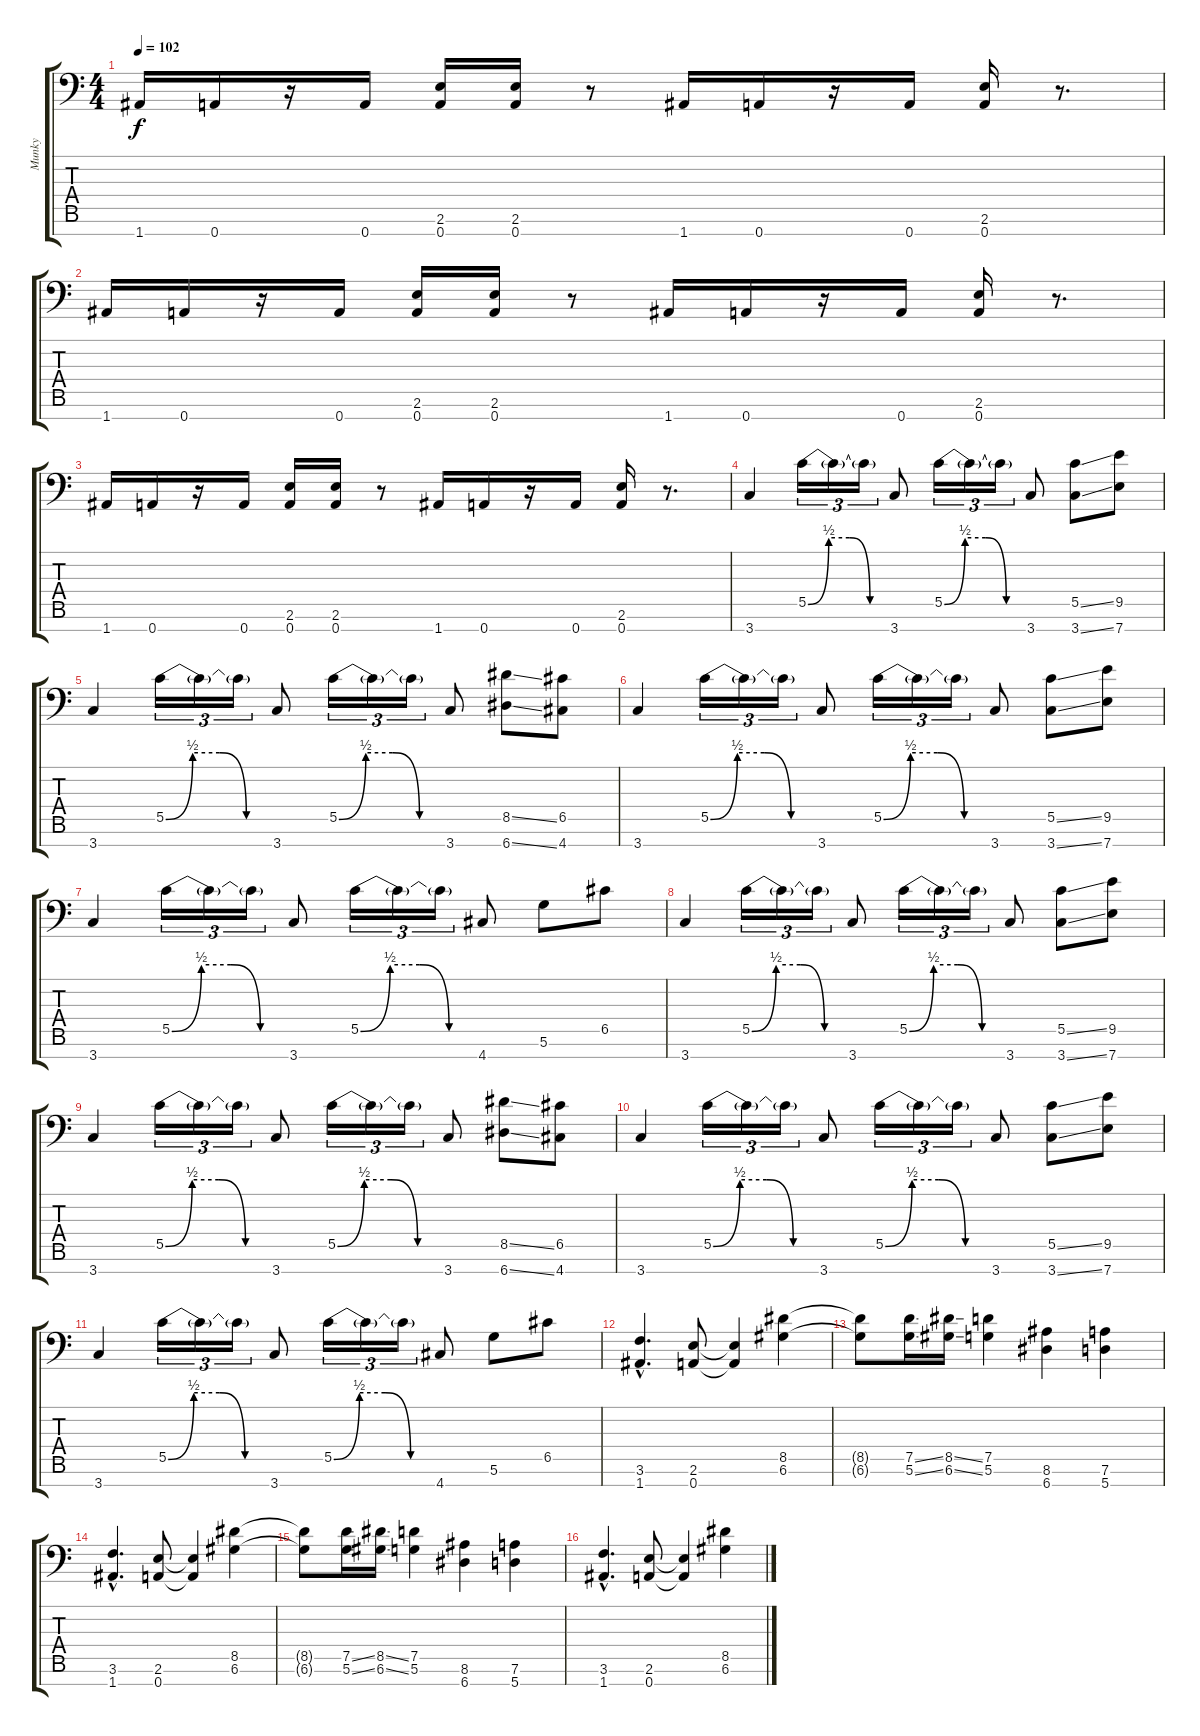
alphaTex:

\track ("Munky" "Munky") {instrument distortionguitar}
\staff {score tabs}
\tuning (D4 A3 F3 C3 G2 D2 A1) {hide}
\ts (4 4)
\tempo 102
\clef f4
\ks c
1.7.16{dy f} 0.7.16 r.16 0.7.16 (2.6 0.7).16 (2.6 0.7).16 r.8 1.7.16 0.7.16 r.16 0.7.16 (2.6 0.7).16 r.8{d} |
1.7.16 0.7.16 r.16 0.7.16 (2.6 0.7).16 (2.6 0.7).16 r.8 1.7.16 0.7.16 r.16 0.7.16 (2.6 0.7).16 r.8{d} |
1.7.16 0.7.16 r.16 0.7.16 (2.6 0.7).16 (2.6 0.7).16 r.8 1.7.16 0.7.16 r.16 0.7.16 (2.6 0.7).16 r.8{d} |
3.7.4{volume 12 balance 10} 5.5{be (custom 0 0 15 2 30 2 45 0 60 0)}.16{tu (3 2)} 5.5{t}.16{tu (3 2)} 5.5{t}.16{tu (3 2)} 3.7.8 5.5{be (custom 0 0 15 2 30 2 45 0 60 0)}.16{tu (3 2)} 5.5{t}.16{tu (3 2)} 5.5{t}.16{tu (3 2)} 3.7.8 (5.5{ss} 3.7{ss}).8 (9.5 7.7).8 |
3.7.4 5.5{be (custom 0 0 15 2 30 2 45 0 60 0)}.16{tu (3 2)} 5.5{t}.16{tu (3 2)} 5.5{t}.16{tu (3 2)} 3.7.8 5.5{be (custom 0 0 15 2 30 2 45 0 60 0)}.16{tu (3 2)} 5.5{t}.16{tu (3 2)} 5.5{t}.16{tu (3 2)} 3.7.8 (8.5{ss} 6.7{ss}).8 (6.5 4.7).8 |
3.7.4 5.5{be (custom 0 0 15 2 30 2 45 0 60 0)}.16{tu (3 2)} 5.5{t}.16{tu (3 2)} 5.5{t}.16{tu (3 2)} 3.7.8 5.5{be (custom 0 0 15 2 30 2 45 0 60 0)}.16{tu (3 2)} 5.5{t}.16{tu (3 2)} 5.5{t}.16{tu (3 2)} 3.7.8 (5.5{ss} 3.7{ss}).8 (9.5 7.7).8 |
3.7.4 5.5{be (custom 0 0 15 2 30 2 45 0 60 0)}.16{tu (3 2)} 5.5{t}.16{tu (3 2)} 5.5{t}.16{tu (3 2)} 3.7.8 5.5{be (custom 0 0 15 2 30 2 45 0 60 0)}.16{tu (3 2)} 5.5{t}.16{tu (3 2)} 5.5{t}.16{tu (3 2)} 4.7.8 5.6.8 6.5.8 |
3.7.4 5.5{be (custom 0 0 15 2 30 2 45 0 60 0)}.16{tu (3 2)} 5.5{t}.16{tu (3 2)} 5.5{t}.16{tu (3 2)} 3.7.8 5.5{be (custom 0 0 15 2 30 2 45 0 60 0)}.16{tu (3 2)} 5.5{t}.16{tu (3 2)} 5.5{t}.16{tu (3 2)} 3.7.8 (5.5{ss} 3.7{ss}).8 (9.5 7.7).8 |
3.7.4 5.5{be (custom 0 0 15 2 30 2 45 0 60 0)}.16{tu (3 2)} 5.5{t}.16{tu (3 2)} 5.5{t}.16{tu (3 2)} 3.7.8 5.5{be (custom 0 0 15 2 30 2 45 0 60 0)}.16{tu (3 2)} 5.5{t}.16{tu (3 2)} 5.5{t}.16{tu (3 2)} 3.7.8 (8.5{ss} 6.7{ss}).8 (6.5 4.7).8 |
3.7.4 5.5{be (custom 0 0 15 2 30 2 45 0 60 0)}.16{tu (3 2)} 5.5{t}.16{tu (3 2)} 5.5{t}.16{tu (3 2)} 3.7.8 5.5{be (custom 0 0 15 2 30 2 45 0 60 0)}.16{tu (3 2)} 5.5{t}.16{tu (3 2)} 5.5{t}.16{tu (3 2)} 3.7.8 (5.5{ss} 3.7{ss}).8 (9.5 7.7).8 |
3.7.4 5.5{be (custom 0 0 15 2 30 2 45 0 60 0)}.16{tu (3 2)} 5.5{t}.16{tu (3 2)} 5.5{t}.16{tu (3 2)} 3.7.8 5.5{be (custom 0 0 15 2 30 2 45 0 60 0)}.16{tu (3 2)} 5.5{t}.16{tu (3 2)} 5.5{t}.16{tu (3 2)} 4.7.8 5.6.8 6.5.8 |
(3.6{hac} 1.7{hac}).4{d volume 14 balance 10} (2.6 0.7).8 (2.6{t} 0.7{t}).4 (8.5 6.6).4 |
(8.5{t} 6.6{t}).8 (7.5{ss} 5.6{ss}).16 (8.5{ss} 6.6{ss}).16 (7.5 5.6).4 (8.6 6.7).4 (7.6 5.7).4 |
(3.6{hac} 1.7{hac}).4{d} (2.6 0.7).8 (2.6{t} 0.7{t}).4 (8.5 6.6).4 |
(8.5{t} 6.6{t}).8 (7.5{ss} 5.6{ss}).16 (8.5{ss} 6.6{ss}).16 (7.5 5.6).4 (8.6 6.7).4 (7.6 5.7).4 |
(3.6{hac} 1.7{hac}).4{d} (2.6 0.7).8 (2.6{t} 0.7{t}).4 (8.5 6.6).4
